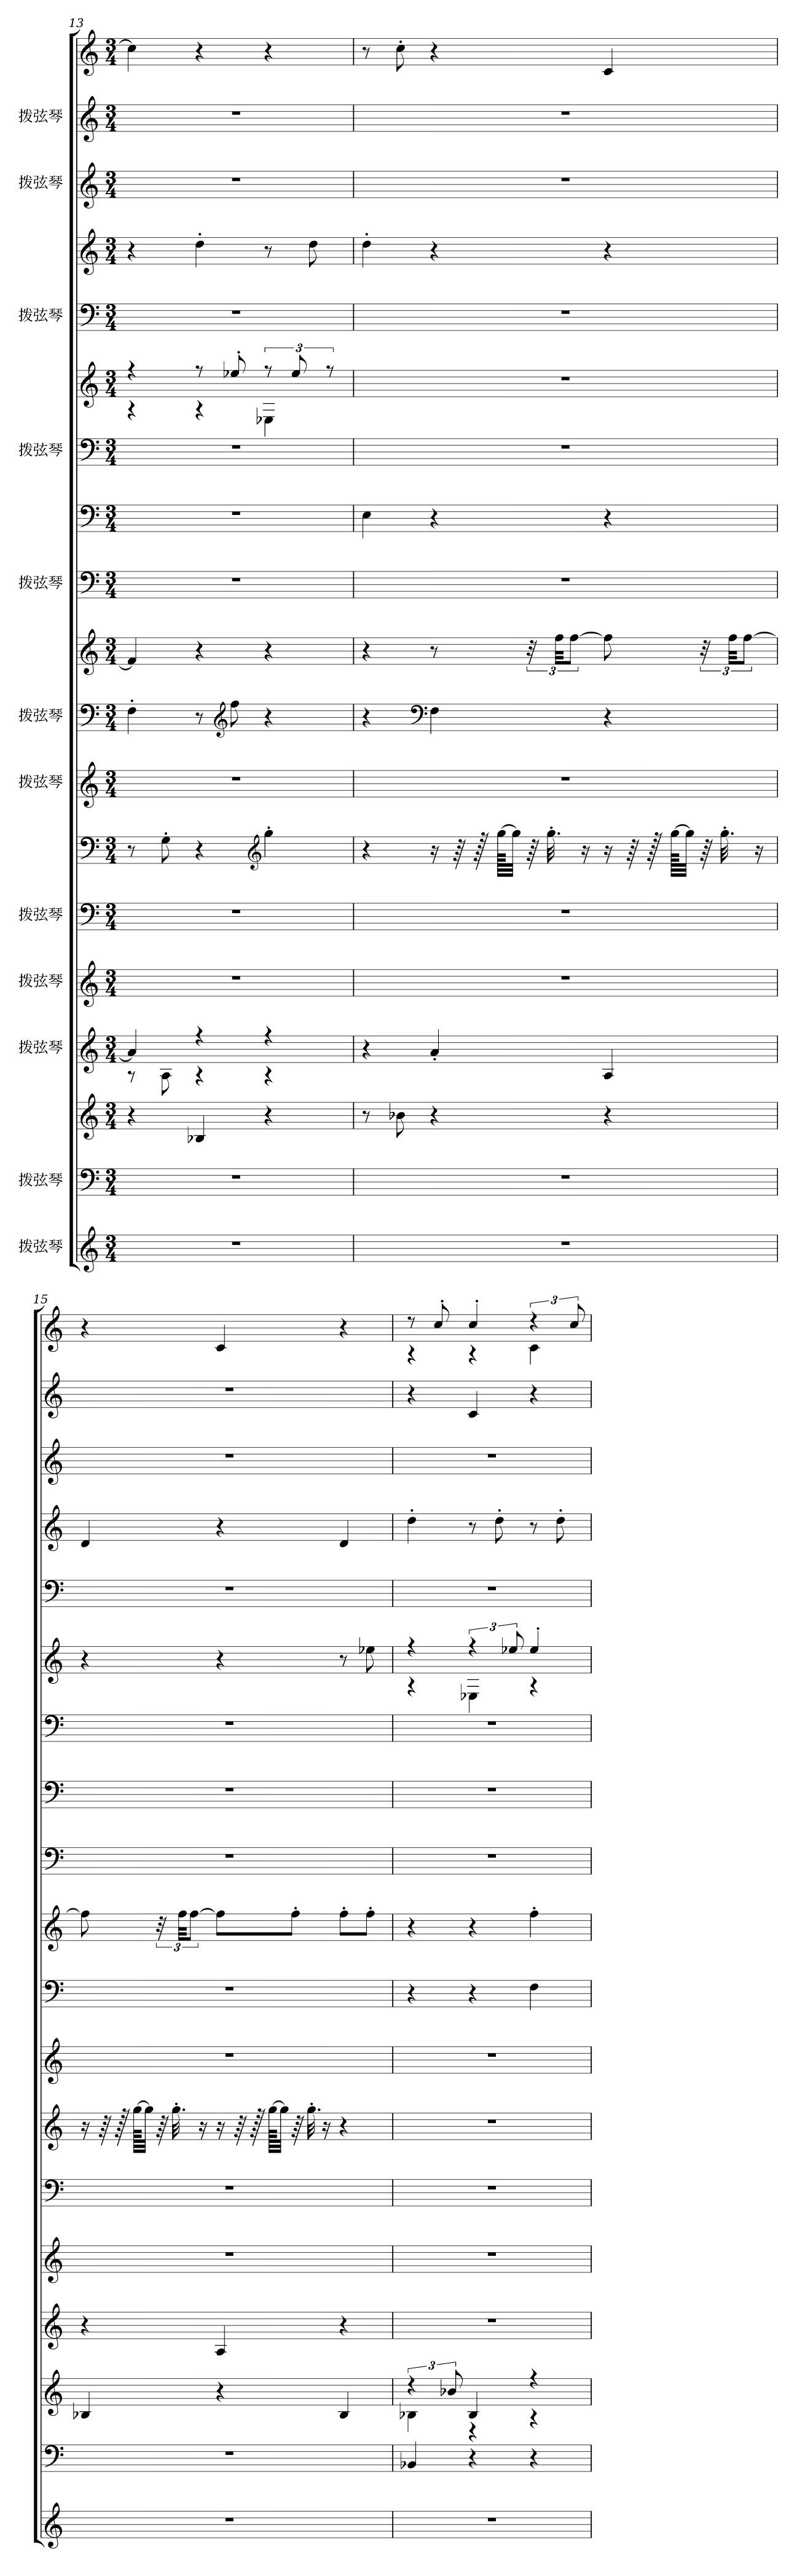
**kern	**kern	**kern	**kern	**kern	**kern	**kern	**kern	**kern	**kern	**kern	**kern	**kern	**kern	**kern	**kern	**kern	**kern	**kern
*part12	*part11	*part11	*part10	*part9	*part8	*part8	*part7	*part6	*part6	*part5	*part5	*part4	*part4	*part3	*part3	*part2	*part1	*part1
*staff19	*staff18	*staff17	*staff16	*staff15	*staff14	*staff13	*staff12	*staff11	*staff10	*staff9	*staff8	*staff7	*staff6	*staff5	*staff4	*staff3	*staff2	*staff1
*I"拨弦琴	*I"拨弦琴	*	*I"拨弦琴	*I"拨弦琴	*I"拨弦琴	*	*I"拨弦琴	*I"拨弦琴	*	*I"拨弦琴	*	*I"拨弦琴	*	*I"拨弦琴	*	*I"拨弦琴	*I"拨弦琴	*
*clefG2	*clefF4	*clefG2	*clefG2	*clefG2	*clefF4	*clefF4	*clefG2	*clefF4	*clefG2	*clefF4	*clefF4	*clefF4	*clefG2	*clefF4	*clefG2	*clefG2	*clefG2	*clefG2
*k[]	*k[]	*k[]	*k[]	*k[]	*k[]	*k[]	*k[]	*k[]	*k[]	*k[]	*k[]	*k[]	*k[]	*k[]	*k[]	*k[]	*k[]	*k[]
*M3/4	*M3/4	*M3/4	*M3/4	*M3/4	*M3/4	*M3/4	*M3/4	*M3/4	*M3/4	*M3/4	*M3/4	*M3/4	*M3/4	*M3/4	*M3/4	*M3/4	*M3/4	*M3/4
=13	=13	=13	=13	=13	=13	=13	=13	=13	=13	=13	=13	=13	=13	=13	=13	=13	=13	=13
*	*	*	*^	*	*	*	*	*	*	*	*	*	*^	*	*	*	*	*
2.r	2.r	4r	4a/]	8r	2.r	2.r	8r	2.r	4F'\	4f/]	2.r	2.r	2.r	4r	4r	2.r	4r	2.r	2.r	4cc\]
.	.	.	.	8A\	.	.	8G'\	.	.	.	.	.	.	.	.	.	.	.	.	.
.	.	4B-X/	4r	4r	.	.	4r	.	8r	4r	.	.	.	8r	4r	.	4dd'\	.	.	4r
*	*	*	*	*	*	*	*	*	*clefG2	*	*	*	*	*	*	*	*	*	*	*
.	.	.	.	.	.	.	.	.	8ff\	.	.	.	.	8ee-X'/	.	.	.	.	.	.
*	*	*	*	*	*	*	*clefG2	*	*	*	*	*	*	*	*	*	*	*	*	*
.	.	4r	4r	4r	.	.	4gg'\	.	4r	4r	.	.	.	12r	4E-X\	.	8r	.	.	4r
.	.	.	.	.	.	.	.	.	.	.	.	.	.	12ee-/	.	.	.	.	.	.
.	.	.	.	.	.	.	.	.	.	.	.	.	.	.	.	.	8dd\	.	.	.
.	.	.	.	.	.	.	.	.	.	.	.	.	.	12r	.	.	.	.	.	.
*	*	*	*v	*v	*	*	*	*	*	*	*	*	*	*v	*v	*	*	*	*	*
!!LO:PB:g=z
=14	=14	=14	=14	=14	=14	=14	=14	=14	=14	=14	=14	=14	=14	=14	=14	=14	=14	=14
2.r	2.r	8r	4r	2.r	2.r	4r	2.r	4r	4r	2.r	4E\	2.r	2.r	2.r	4dd'\	2.r	2.r	8r
.	.	8b-X\	.	.	.	.	.	.	.	.	.	.	.	.	.	.	.	8cc'\
*	*	*	*	*	*	*	*	*clefF4	*	*	*	*	*	*	*	*	*	*
.	.	4r	4a'/	.	.	16r	.	4F\	8r	.	4r	.	.	.	4r	.	.	4r
.	.	.	.	.	.	64r	.	.	.	.	.	.	.	.	.	.	.	.
.	.	.	.	.	.	128r	.	.	.	.	.	.	.	.	.	.	.	.
.	.	.	.	.	.	[128gg\KKLLL	.	.	.	.	.	.	.	.	.	.	.	.
.	.	.	.	.	.	32gg\JJJ]	.	.	.	.	.	.	.	.	.	.	.	.
.	.	.	.	.	.	64r	.	.	48r	.	.	.	.	.	.	.	.	.
.	.	.	.	.	.	32.gg'\	.	.	.	.	.	.	.	.	.	.	.	.
.	.	.	.	.	.	.	.	.	48ff\KKL	.	.	.	.	.	.	.	.	.
.	.	.	.	.	.	.	.	.	[12ff\J	.	.	.	.	.	.	.	.	.
.	.	.	.	.	.	16r	.	.	.	.	.	.	.	.	.	.	.	.
.	.	4r	4A/	.	.	16r	.	4r	8ff\]	.	4r	.	.	.	4r	.	.	4c/
.	.	.	.	.	.	64r	.	.	.	.	.	.	.	.	.	.	.	.
.	.	.	.	.	.	128r	.	.	.	.	.	.	.	.	.	.	.	.
.	.	.	.	.	.	[128gg\KKLLL	.	.	.	.	.	.	.	.	.	.	.	.
.	.	.	.	.	.	32gg\JJJ]	.	.	.	.	.	.	.	.	.	.	.	.
.	.	.	.	.	.	64r	.	.	48r	.	.	.	.	.	.	.	.	.
.	.	.	.	.	.	32.gg'\	.	.	.	.	.	.	.	.	.	.	.	.
.	.	.	.	.	.	.	.	.	48ff\KKL	.	.	.	.	.	.	.	.	.
.	.	.	.	.	.	.	.	.	[12ff\J	.	.	.	.	.	.	.	.	.
.	.	.	.	.	.	16r	.	.	.	.	.	.	.	.	.	.	.	.
=15	=15	=15	=15	=15	=15	=15	=15	=15	=15	=15	=15	=15	=15	=15	=15	=15	=15	=15
2.r	2.r	4B-X/	4r	2.r	2.r	16r	2.r	2.r	8ff\]	2.r	2.r	2.r	4r	2.r	4d/	2.r	2.r	4r
.	.	.	.	.	.	64r	.	.	.	.	.	.	.	.	.	.	.	.
.	.	.	.	.	.	128r	.	.	.	.	.	.	.	.	.	.	.	.
.	.	.	.	.	.	[128gg\KKLLL	.	.	.	.	.	.	.	.	.	.	.	.
.	.	.	.	.	.	32gg\JJJ]	.	.	.	.	.	.	.	.	.	.	.	.
.	.	.	.	.	.	64r	.	.	48r	.	.	.	.	.	.	.	.	.
.	.	.	.	.	.	32.gg'\	.	.	.	.	.	.	.	.	.	.	.	.
.	.	.	.	.	.	.	.	.	48ff\KKL	.	.	.	.	.	.	.	.	.
.	.	.	.	.	.	.	.	.	[12ff\J	.	.	.	.	.	.	.	.	.
.	.	.	.	.	.	16r	.	.	.	.	.	.	.	.	.	.	.	.
.	.	4r	4A/	.	.	16r	.	.	8ff\L]	.	.	.	4r	.	4r	.	.	4c/
.	.	.	.	.	.	64r	.	.	.	.	.	.	.	.	.	.	.	.
.	.	.	.	.	.	128r	.	.	.	.	.	.	.	.	.	.	.	.
.	.	.	.	.	.	[128gg\KKLLL	.	.	.	.	.	.	.	.	.	.	.	.
.	.	.	.	.	.	32gg\JJJ]	.	.	.	.	.	.	.	.	.	.	.	.
.	.	.	.	.	.	64r	.	.	8ff'\J	.	.	.	.	.	.	.	.	.
.	.	.	.	.	.	32.gg'\	.	.	.	.	.	.	.	.	.	.	.	.
.	.	.	.	.	.	16r	.	.	.	.	.	.	.	.	.	.	.	.
.	.	4B-/	4r	.	.	4r	.	.	8ff'\L	.	.	.	8r	.	4d/	.	.	4r
.	.	.	.	.	.	.	.	.	8ff'\J	.	.	.	8ee-X\	.	.	.	.	.
!!LO:PB:g=z
=16	=16	=16	=16	=16	=16	=16	=16	=16	=16	=16	=16	=16	=16	=16	=16	=16	=16	=16
*	*	*^	*	*	*	*	*	*	*	*	*	*	*^	*	*	*	*	*^
2.r	4BB-X/	6r	4B-X\	2.r	2.r	2.r	2.r	2.r	4r	4r	2.r	2.r	2.r	4r	4r	2.r	4dd'\	2.r	4r	8r	4r
.	.	.	.	.	.	.	.	.	.	.	.	.	.	.	.	.	.	.	.	8cc'/	.
.	.	12b-X/	.	.	.	.	.	.	.	.	.	.	.	.	.	.	.	.	.	.	.
.	4r	4B-/	4r	.	.	.	.	.	4r	4r	.	.	.	6r	4E-X\	.	8r	.	4c/	4cc'/	4r
.	.	.	.	.	.	.	.	.	.	.	.	.	.	.	.	.	8dd'\	.	.	.	.
.	.	.	.	.	.	.	.	.	.	.	.	.	.	12ee-X/	.	.	.	.	.	.	.
.	4r	4r	4r	.	.	.	.	.	4F\	4ff'\	.	.	.	4ee-'/	4r	.	8r	.	4r	6r	4c\
.	.	.	.	.	.	.	.	.	.	.	.	.	.	.	.	.	8dd'\	.	.	.	.
.	.	.	.	.	.	.	.	.	.	.	.	.	.	.	.	.	.	.	.	12cc/	.
*	*	*v	*v	*	*	*	*	*	*	*	*	*	*	*v	*v	*	*	*	*	*v	*v
=	=	=	=	=	=	=	=	=	=	=	=	=	=	=	=	=	=	=
*-	*-	*-	*-	*-	*-	*-	*-	*-	*-	*-	*-	*-	*-	*-	*-	*-	*-	*-
